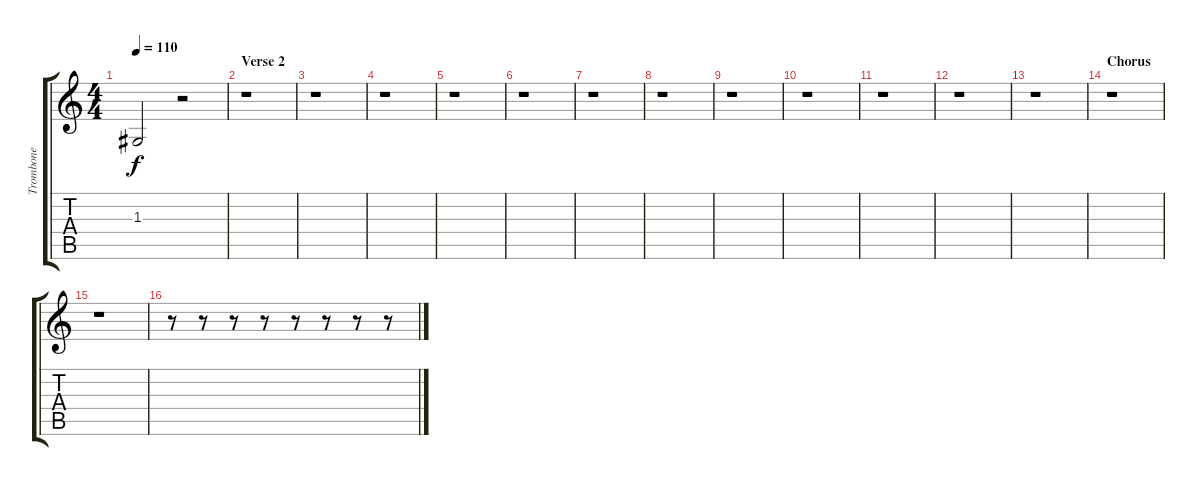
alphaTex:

\track ("Trombone" "Trombone") {instrument trombone}
\staff {score tabs}
\tuning (E4 B3 G3 D3 A2 E2) {hide}
\ts (4 4)
\tempo 110
\clef g2
\ks c
1.3{t}.2{dy f} r.2 |
\section ("" "Verse 2")
r.1 |
r.1 |
r.1 |
r.1 |
r.1 |
r.1 |
r.1 |
r.1 |
r.1 |
r.1 |
r.1 |
r.1 |
\section ("" "Chorus")
r.1 |
r.1 |
r.8 r.8 r.8 r.8 r.8 r.8 r.8 r.8
